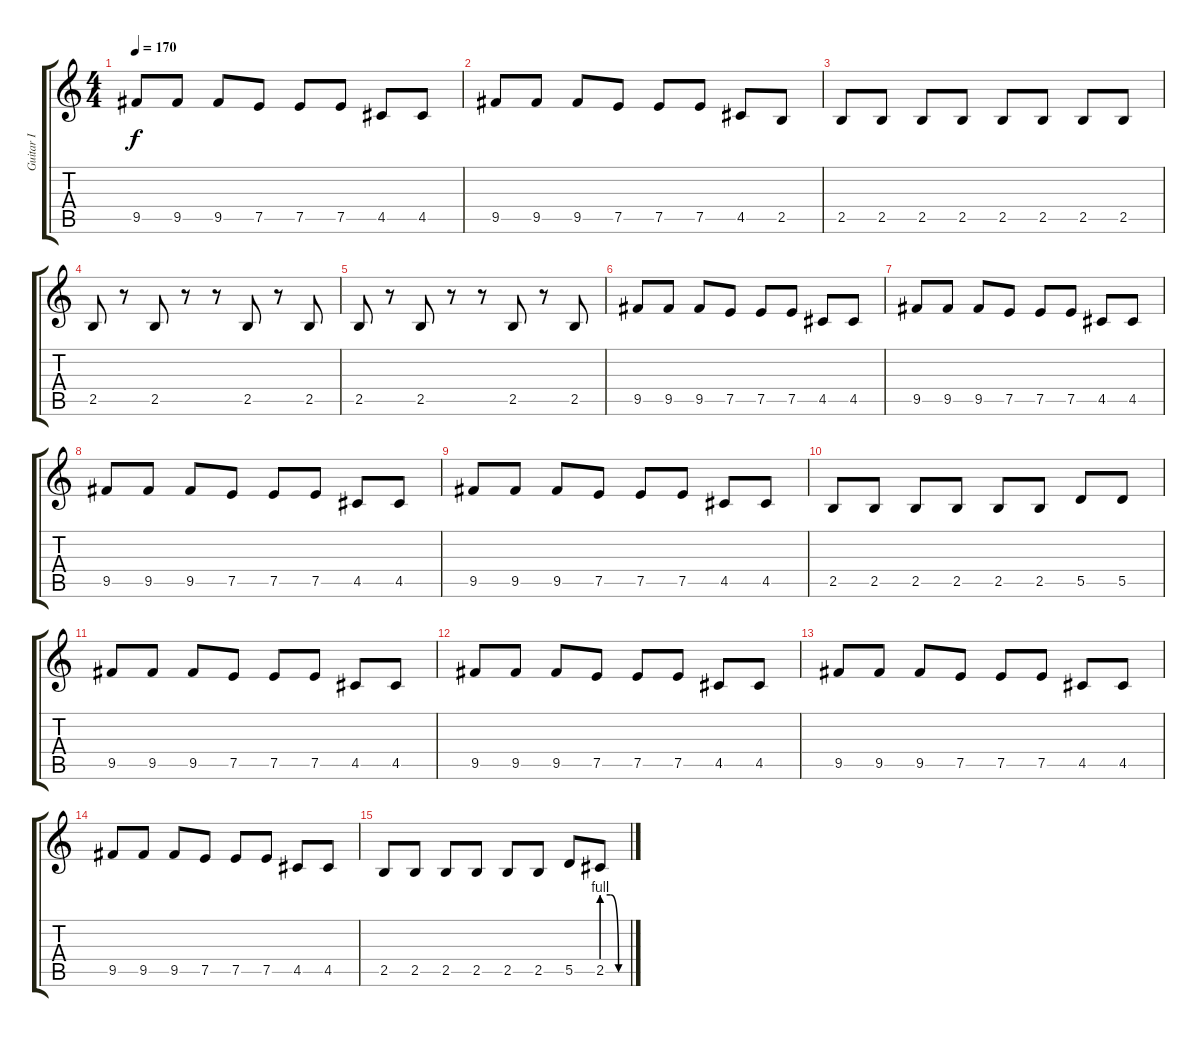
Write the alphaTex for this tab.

\track ("Guitar I" "Guitar I") {instrument distortionguitar}
\staff {score tabs}
\tuning (E4 B3 G3 D3 A2 E2) {hide}
\ts (4 4)
\tempo 170
\clef g2
\ks c
9.5.8{dy f} 9.5.8 9.5.8 7.5.8 7.5.8 7.5.8 4.5.8 4.5.8 |
9.5.8 9.5.8 9.5.8 7.5.8 7.5.8 7.5.8 4.5.8 2.5.8 |
2.5.8 2.5.8 2.5.8 2.5.8 2.5.8 2.5.8 2.5.8 2.5.8 |
2.5.8 r.8 2.5.8 r.8 r.8 2.5.8 r.8 2.5.8 |
2.5.8 r.8 2.5.8 r.8 r.8 2.5.8 r.8 2.5.8 |
9.5.8 9.5.8 9.5.8 7.5.8 7.5.8 7.5.8 4.5.8 4.5.8 |
9.5.8 9.5.8 9.5.8 7.5.8 7.5.8 7.5.8 4.5.8 4.5.8 |
9.5.8 9.5.8 9.5.8 7.5.8 7.5.8 7.5.8 4.5.8 4.5.8 |
9.5.8 9.5.8 9.5.8 7.5.8 7.5.8 7.5.8 4.5.8 4.5.8 |
2.5.8 2.5.8 2.5.8 2.5.8 2.5.8 2.5.8 5.5.8 5.5.8 |
9.5.8 9.5.8 9.5.8 7.5.8 7.5.8 7.5.8 4.5.8 4.5.8 |
9.5.8 9.5.8 9.5.8 7.5.8 7.5.8 7.5.8 4.5.8 4.5.8 |
9.5.8 9.5.8 9.5.8 7.5.8 7.5.8 7.5.8 4.5.8 4.5.8 |
9.5.8 9.5.8 9.5.8 7.5.8 7.5.8 7.5.8 4.5.8 4.5.8 |
2.5.8 2.5.8 2.5.8 2.5.8 2.5.8 2.5.8 5.5.8 2.5{be (custom 0 4 20 4 40 0 60 0)}.8
